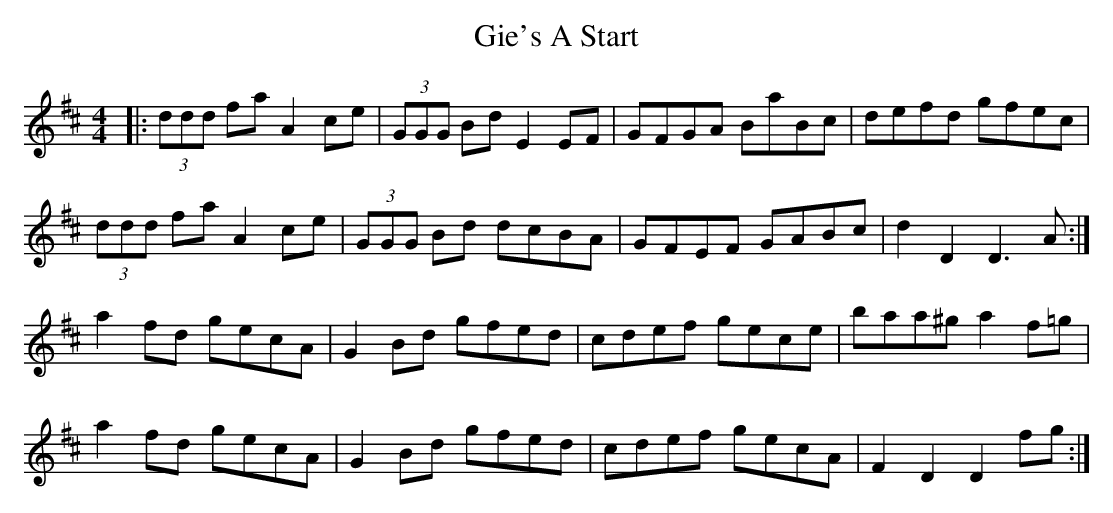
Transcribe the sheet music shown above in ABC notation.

X:1
T: Gie's A Start
M: 4/4
L: 1/8
K: Dmaj
|:(3ddd fa A2 ce|(3GGG Bd E2 EF|GFGA BaBc|defd gfec|
(3ddd fa A2 ce|(3GGG Bd dcBA|GFEF GABc|d2 D2 D3 A:|
a2 fd gecA|G2 Bd gfed|cdef gece|baa^g a2 f=g|
a2 fd gecA|G2 Bd gfed|cdef gecA|F2 D2 D2 fg:|
